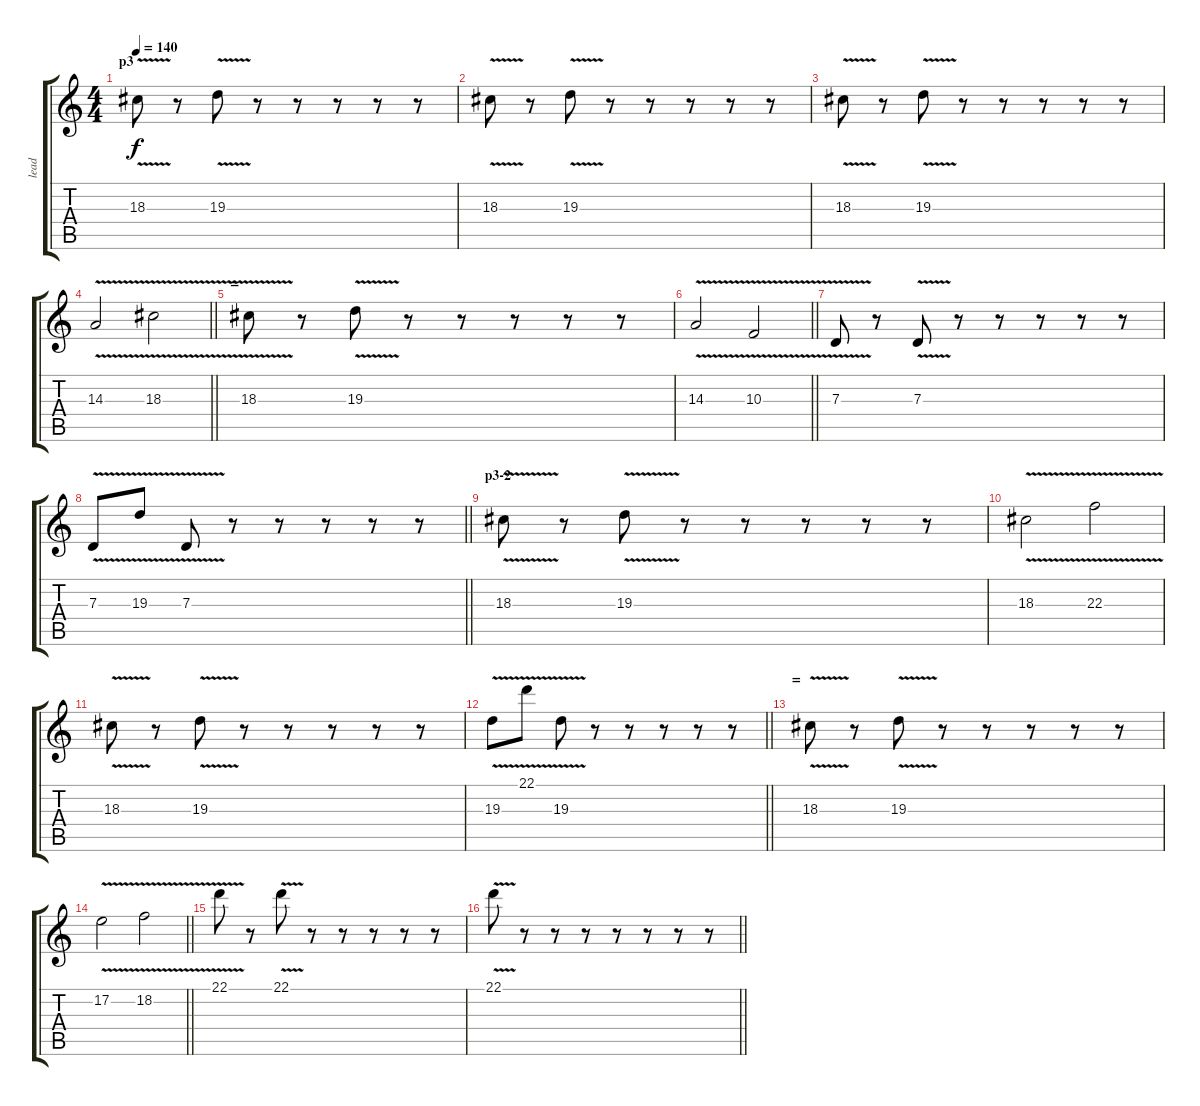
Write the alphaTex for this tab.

\track ("lead" "lead") {instrument lead1square}
\staff {score tabs}
\tuning (E4 B3 G3 D3 A2 E2) {hide}
\ts (4 4)
\section ("" "p3")
\tempo 140
\clef g2
\ks c
18.3{v}.8{dy f} r.8 19.3{v}.8 r.8 r.8 r.8 r.8 r.8 |
18.3{v}.8 r.8 19.3{v}.8 r.8 r.8 r.8 r.8 r.8 |
18.3{v}.8 r.8 19.3{v}.8 r.8 r.8 r.8 r.8 r.8 |
\barLineRight lightlight
14.3{v}.2 18.3{v}.2 |
\section ("" "=")
18.3{v}.8 r.8 19.3{v}.8 r.8 r.8 r.8 r.8 r.8 |
\barLineRight lightlight
14.3{v}.2 10.3{v}.2 |
7.3{v}.8 r.8 7.3{v}.8 r.8 r.8 r.8 r.8 r.8 |
\barLineRight lightlight
7.3{v}.8 19.3{v}.8 7.3{v}.8 r.8 r.8 r.8 r.8 r.8 |
\section ("" "p3-2")
18.3{v}.8 r.8 19.3{v}.8 r.8 r.8 r.8 r.8 r.8 |
18.3{v}.2 22.3{v}.2 |
18.3{v}.8 r.8 19.3{v}.8 r.8 r.8 r.8 r.8 r.8 |
\barLineRight lightlight
19.3{v}.8 22.1{v}.8 19.3{v}.8 r.8 r.8 r.8 r.8 r.8 |
\section ("" "=")
18.3{v}.8 r.8 19.3{v}.8 r.8 r.8 r.8 r.8 r.8 |
\barLineRight lightlight
17.2{v}.2 18.2{v}.2 |
22.1{v}.8 r.8 22.1{v}.8 r.8 r.8 r.8 r.8 r.8 |
\barLineRight lightlight
22.1{v}.8 r.8 r.8 r.8 r.8 r.8 r.8 r.8
